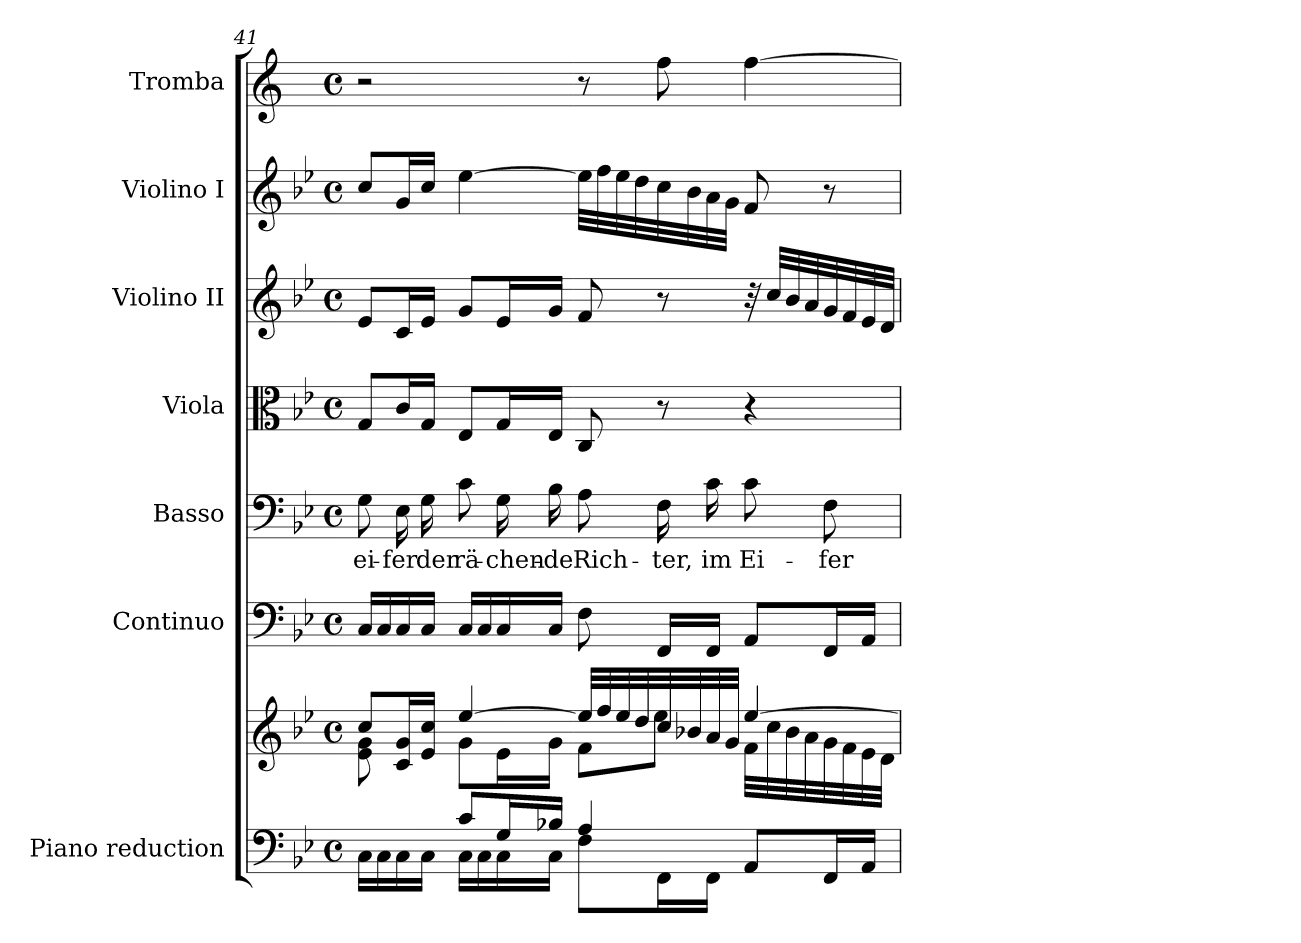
**kern	**kern	**kern	**kern	**text	**kern	**kern	**kern	**kern
*part7	*part7	*part6	*part5	*part5	*part4	*part3	*part2	*part1
*staff8	*staff7	*staff6	*staff5	*staff5	*staff4	*staff3	*staff2	*staff1
*I"Piano reduction	*	*I"Continuo	*I"Basso	*	*I"Viola	*I"Violino II	*I"Violino I	*I"Tromba
*I'Pno	*	*	*	*	*	*	*	*
!!LO:LB:g=z
*clefF4	*clefG2	*clefF4	*clefF4	*	*clefC3	*clefG2	*clefG2	*clefG2
*	*	*	*	*	*	*	*	*ITrd1c2
*k[b-e-]	*k[b-e-]	*k[b-e-]	*k[b-e-]	*	*k[b-e-]	*k[b-e-]	*k[b-e-]	*k[b-e-]
*M4/4	*M4/4	*M4/4	*M4/4	*	*M4/4	*M4/4	*M4/4	*M4/4
*met(c)	*met(c)	*met(c)	*met(c)	*	*met(c)	*met(c)	*met(c)	*met(c)
=41	=41	=41	=41	=41	=41	=41	=41	=41
*^	*^	*	*	*	*	*	*	*
*	*	*	*^	*	*	*	*	*	*	*
!	!	!	!	!	!	!	!LO:LY:b	!	!	!	!
8ryy	16C\LL	8cc/L	4ryy	8e-\ 8g\L	16C/LL	8G\	ei-	8G/L	8e-/L	8cc/L	2r
.	16C\	.	.	.	16C/	.	.	.	.	.	.
!	!	!	!	!	!	!	!LO:LY:b	!	!	!	!
16E-/L	16C\	16c/ 16g/L	.	2..ryy	16C/	16E-\	fer	16c/L	16c/L	16g/L	.
!	!	!	!	!	!	!	!LO:LY:b	!	!	!	!
16G/JJ	16C\JJ	16e-/ 16cc/JJ	.	.	16C/JJ	16G\	der	16G/JJ	16e-/JJ	16cc/JJ	.
!	!	!	!	!	!	!	!LO:LY:b	!	!	!	!
8c/L	16C\LL	[4ee-/	8g\L	.	16C/LL	8c\	rä-	8E-/L	8g/L	[4ee-\	.
.	16C\	.	.	.	16C/	.	.	.	.	.	.
!	!	!	!	!	!	!	!LO:LY:b	!	!	!	!
16G/L	16C\	.	16e-\L	.	16C/	16G\	chen-	16G/L	16e-/L	.	.
!	!	!	!	!	!	!	!LO:LY:b	!	!	!	!
16B-X/JJ	16C\JJ	.	16g\JJ	.	16C/JJ	16B-\	de	16E-/JJ	16g/JJ	.	.
!	!	!	!	!	!	!	!LO:LY:b	!	!	!	!
4A/	8F\L	32ee-/LLL]	8f\L	.	8F\	8A\	Rich-	8C/	8f/	32ee-\LLL]	8r
.	.	32ff/	.	.	.	.	.	.	.	32ff\	.
.	.	32ee-/	.	.	.	.	.	.	.	32ee-\	.
.	.	32dd/	.	.	.	.	.	.	.	32dd\	.
!	!	!	!	!	!	!	!LO:LY:b	!	!	!	!
.	16FF\L	32cc/	8ee-\J	.	16FF/LL	16F\	ter,	8r	8r	32cc\	8ee-\
.	.	32b-X/	.	.	.	.	.	.	.	32b-\	.
!	!	!	!	!	!	!	!LO:LY:b	!	!	!	!
.	16FF\JJ	32a/	.	.	16FF/JJ	16c\	im	.	.	32a\	.
.	.	32g/JJJ	.	.	.	.	.	.	.	32g\JJJ	.
!	!	!	!	!	!	!	!LO:LY:b	!	!	!	!
8AA/L	4ryy	[4ee-/	32f\LLL	.	8AA/L	8c\	Ei-	4r	32r	8f/	[4ee-\
.	.	.	32cc\	.	.	.	.	.	32cc/LLL	.	.
.	.	.	32b-\	.	.	.	.	.	32b-/	.	.
.	.	.	32a\	.	.	.	.	.	32a/	.	.
!	!	!	!	!	!	!	!LO:LY:b	!	!	!	!
16FF/L	.	.	32g\	.	16FF/L	8F\	fer	.	32g/	8r	.
.	.	.	32f\	.	.	.	.	.	32f/	.	.
16AA/JJ	.	.	32e-\	.	16AA/JJ	.	.	.	32e-/	.	.
.	.	.	32d\JJJ	.	.	.	.	.	32d/JJJ	.	.
*v	*v	*	*	*	*	*	*	*	*	*	*
*	*v	*v	*v	*	*	*	*	*	*	*
=	=	=	=	=	=	=	=	=
*-	*-	*-	*-	*-	*-	*-	*-	*-
